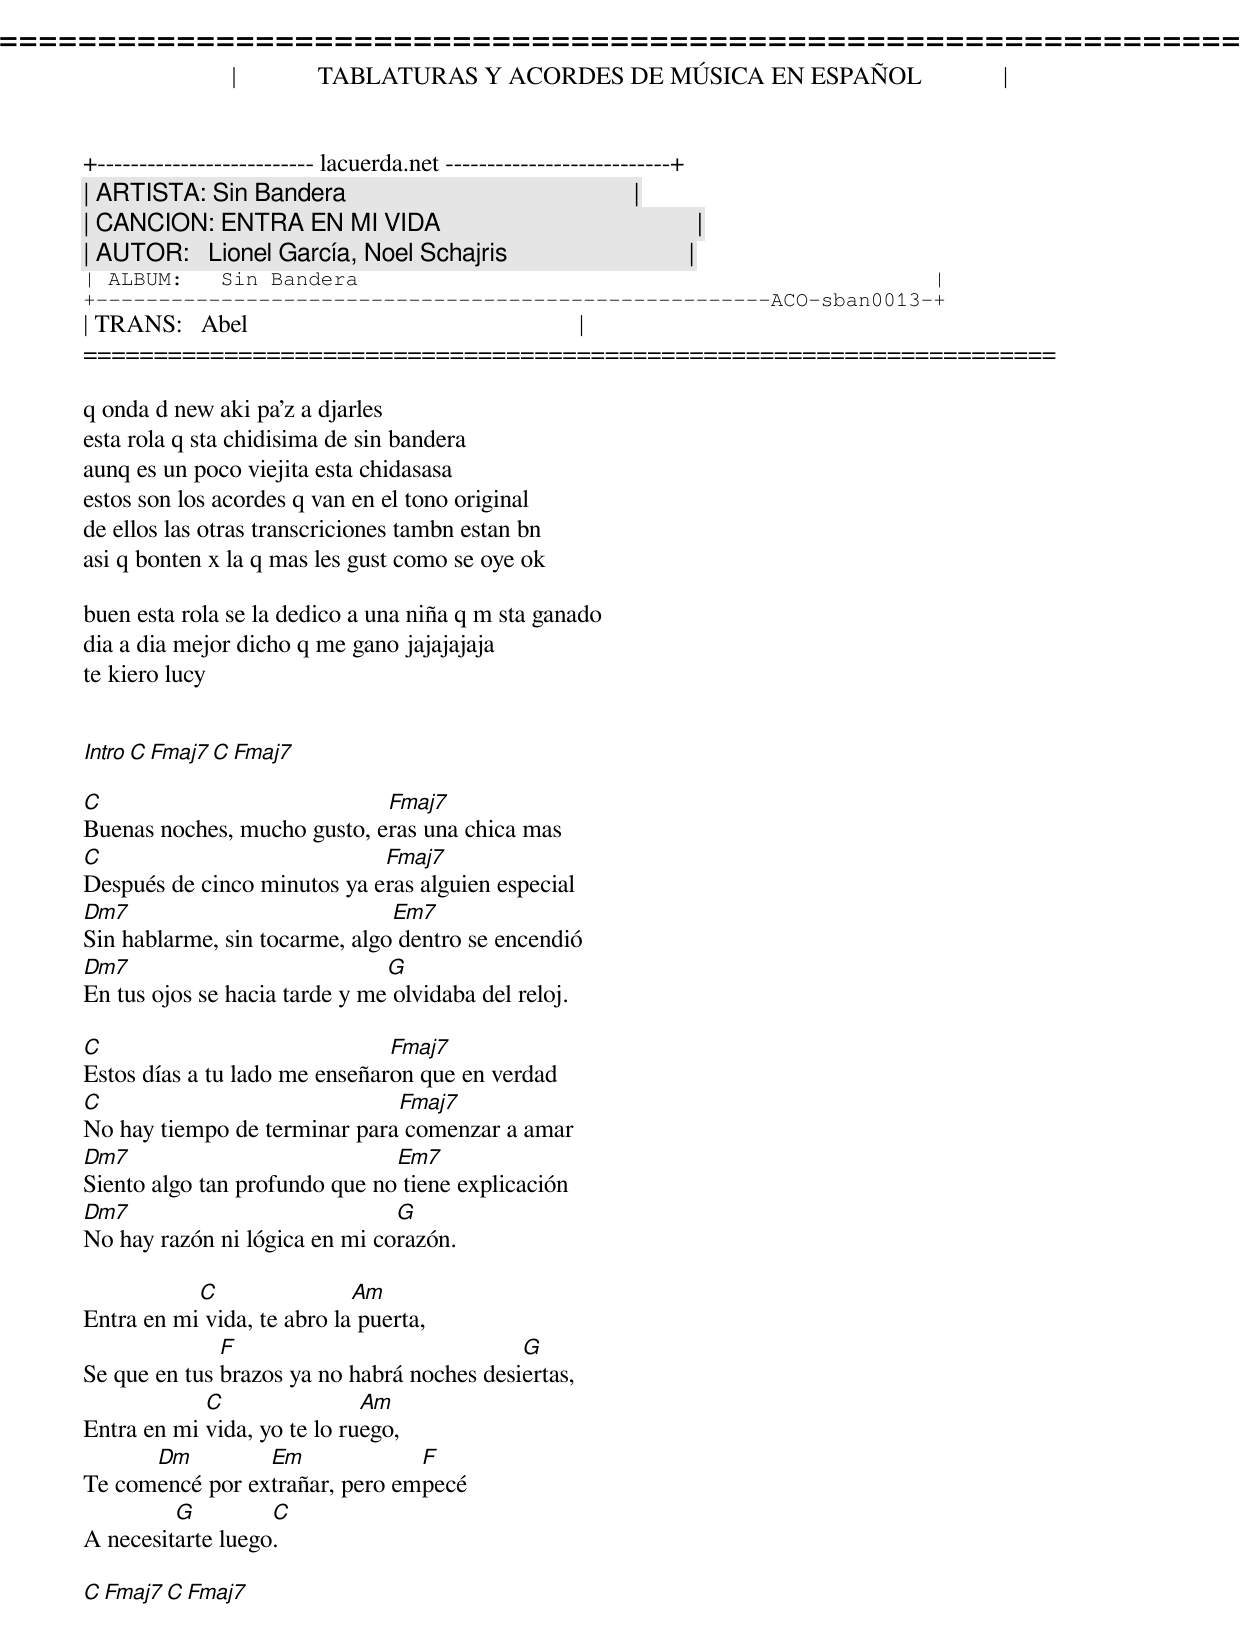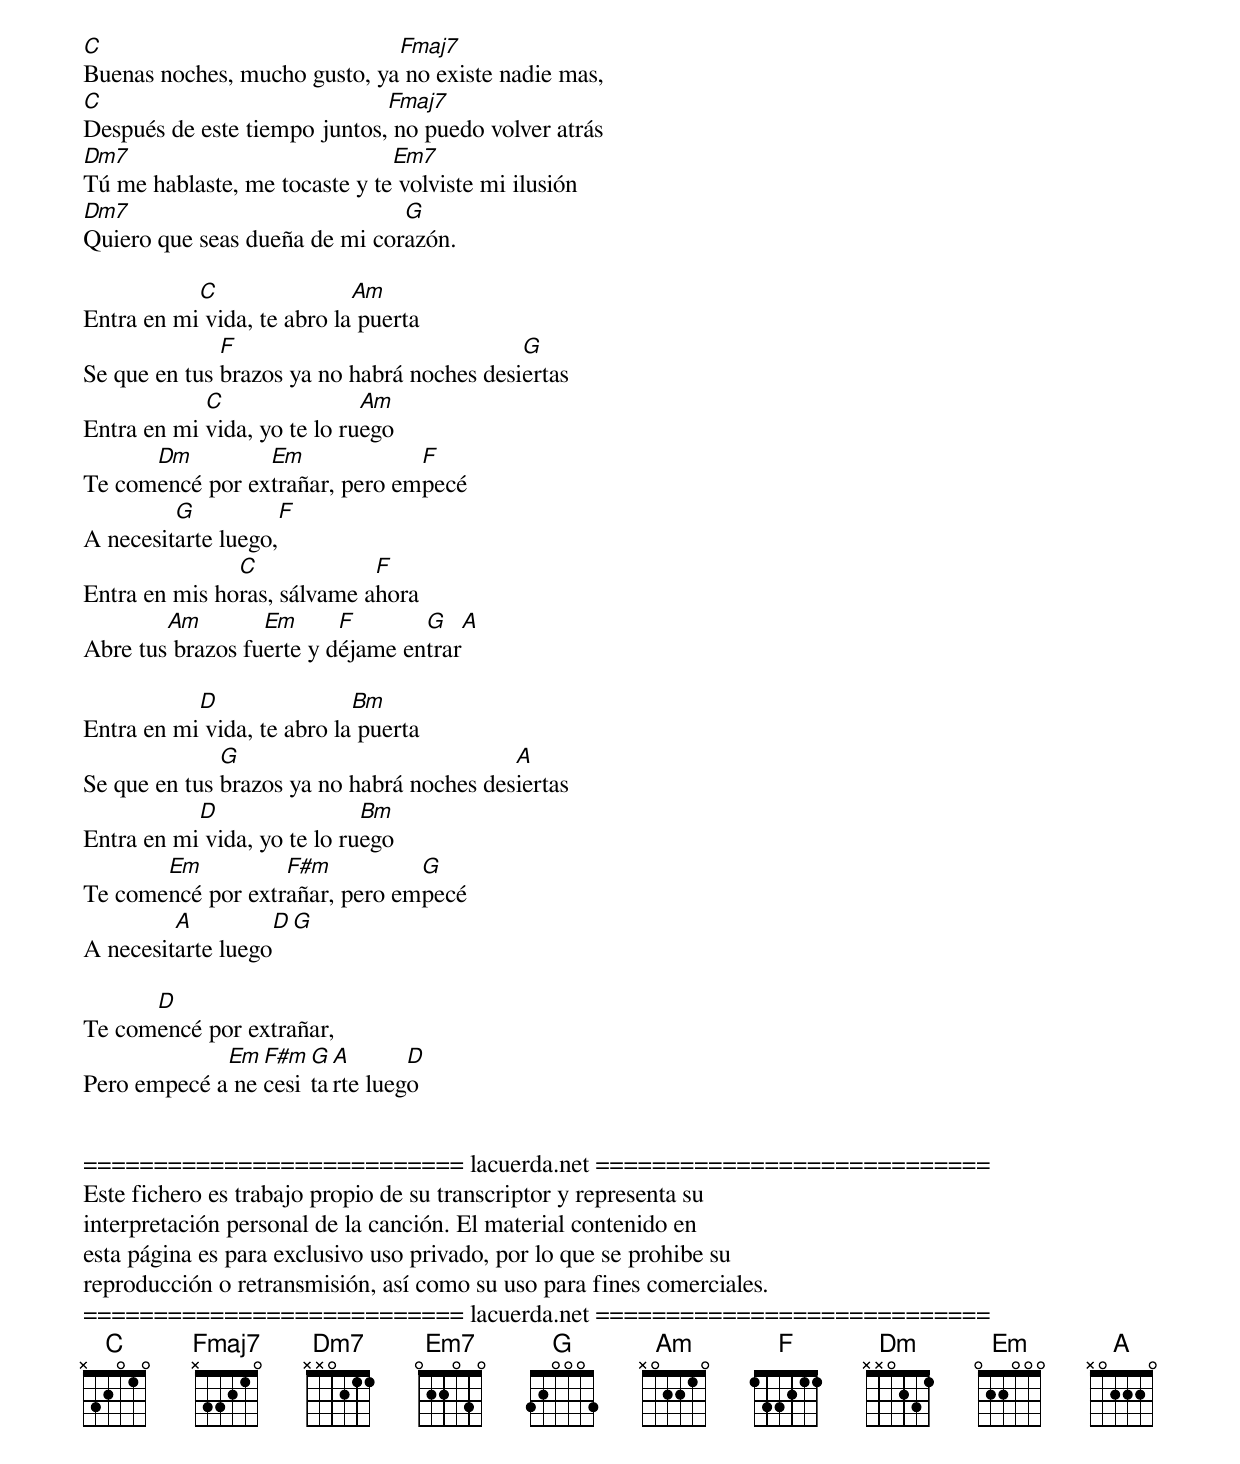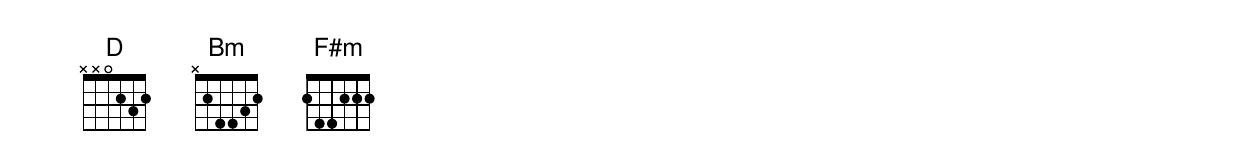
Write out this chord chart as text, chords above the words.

=====================================================================
|             TABLATURAS Y ACORDES DE MÚSICA EN ESPAÑOL             |
+-------------------------- lacuerda.net ---------------------------+
| ARTISTA: Sin Bandera                                              |
| CANCION: ENTRA EN MI VIDA                                         |
| AUTOR:   Lionel García, Noel Schajris                             |
| ALBUM:   Sin Bandera                                              |
+------------------------------------------------------ACO-sban0013-+
| TRANS:   Abel                                                     |
=====================================================================

q onda d new aki pa'z a djarles
esta rola q sta chidisima de sin bandera
aunq es un poco viejita esta chidasasa
estos son los acordes q van en el tono original
de ellos las otras transcriciones tambn estan bn
asi q bonten x la q mas les gust como se oye ok

buen esta rola se la dedico a una niña q m sta ganado
dia a dia mejor dicho q me gano jajajajaja
te kiero lucy


Intro C Fmaj7 C Fmaj7

C                            Fmaj7
Buenas noches, mucho gusto, eras una chica mas
C                            Fmaj7
Después de cinco minutos ya eras alguien especial
Dm7                            Em7
Sin hablarme, sin tocarme, algo dentro se encendió
Dm7                            G
En tus ojos se hacia tarde y me olvidaba del reloj.

C                              Fmaj7
Estos días a tu lado me enseñaron que en verdad
C                             Fmaj7
No hay tiempo de terminar para comenzar a amar
Dm7                            Em7
Siento algo tan profundo que no tiene explicación
Dm7                            G
No hay razón ni lógica en mi corazón.

           C                Am
Entra en mi vida, te abro la puerta,
              F                             G
Se que en tus brazos ya no habrá noches desiertas,
            C                Am
Entra en mi vida, yo te lo ruego,
      Dm         Em             F
Te comencé por extrañar, pero empecé
         G         C
A necesitarte luego.

C Fmaj7 C Fmaj7

C                             Fmaj7
Buenas noches, mucho gusto, ya no existe nadie mas,
C                             Fmaj7
Después de este tiempo juntos, no puedo volver atrás
Dm7                            Em7
Tú me hablaste, me tocaste y te volviste mi ilusión
Dm7                            G
Quiero que seas dueña de mi corazón.

           C                Am
Entra en mi vida, te abro la puerta
              F                             G
Se que en tus brazos ya no habrá noches desiertas
            C                Am
Entra en mi vida, yo te lo ruego
      Dm         Em             F
Te comencé por extrañar, pero empecé
         G           F
A necesitarte luego,
               C             F
Entra en mis horas, sálvame ahora
        Am        Em      F       G    A
Abre tus brazos fuerte y déjame entrar

           D                Bm
Entra en mi vida, te abro la puerta
              G                            A
Se que en tus brazos ya no habrá noches desiertas
           D                 Bm
Entra en mi vida, yo te lo ruego
       Em          F#m          G
Te comencé por extrañar, pero empecé
         A           D        G
A necesitarte luego

      D
Te comencé por extrañar,
             Em F#m G A       D
Pero empecé a necesitarte luego


=========================== lacuerda.net ============================
Este fichero es trabajo propio de su transcriptor y representa su
interpretación personal de la canción. El material contenido en
esta página es para exclusivo uso privado, por lo que se prohibe su
reproducción o retransmisión, así como su uso para fines comerciales.
=========================== lacuerda.net ============================
